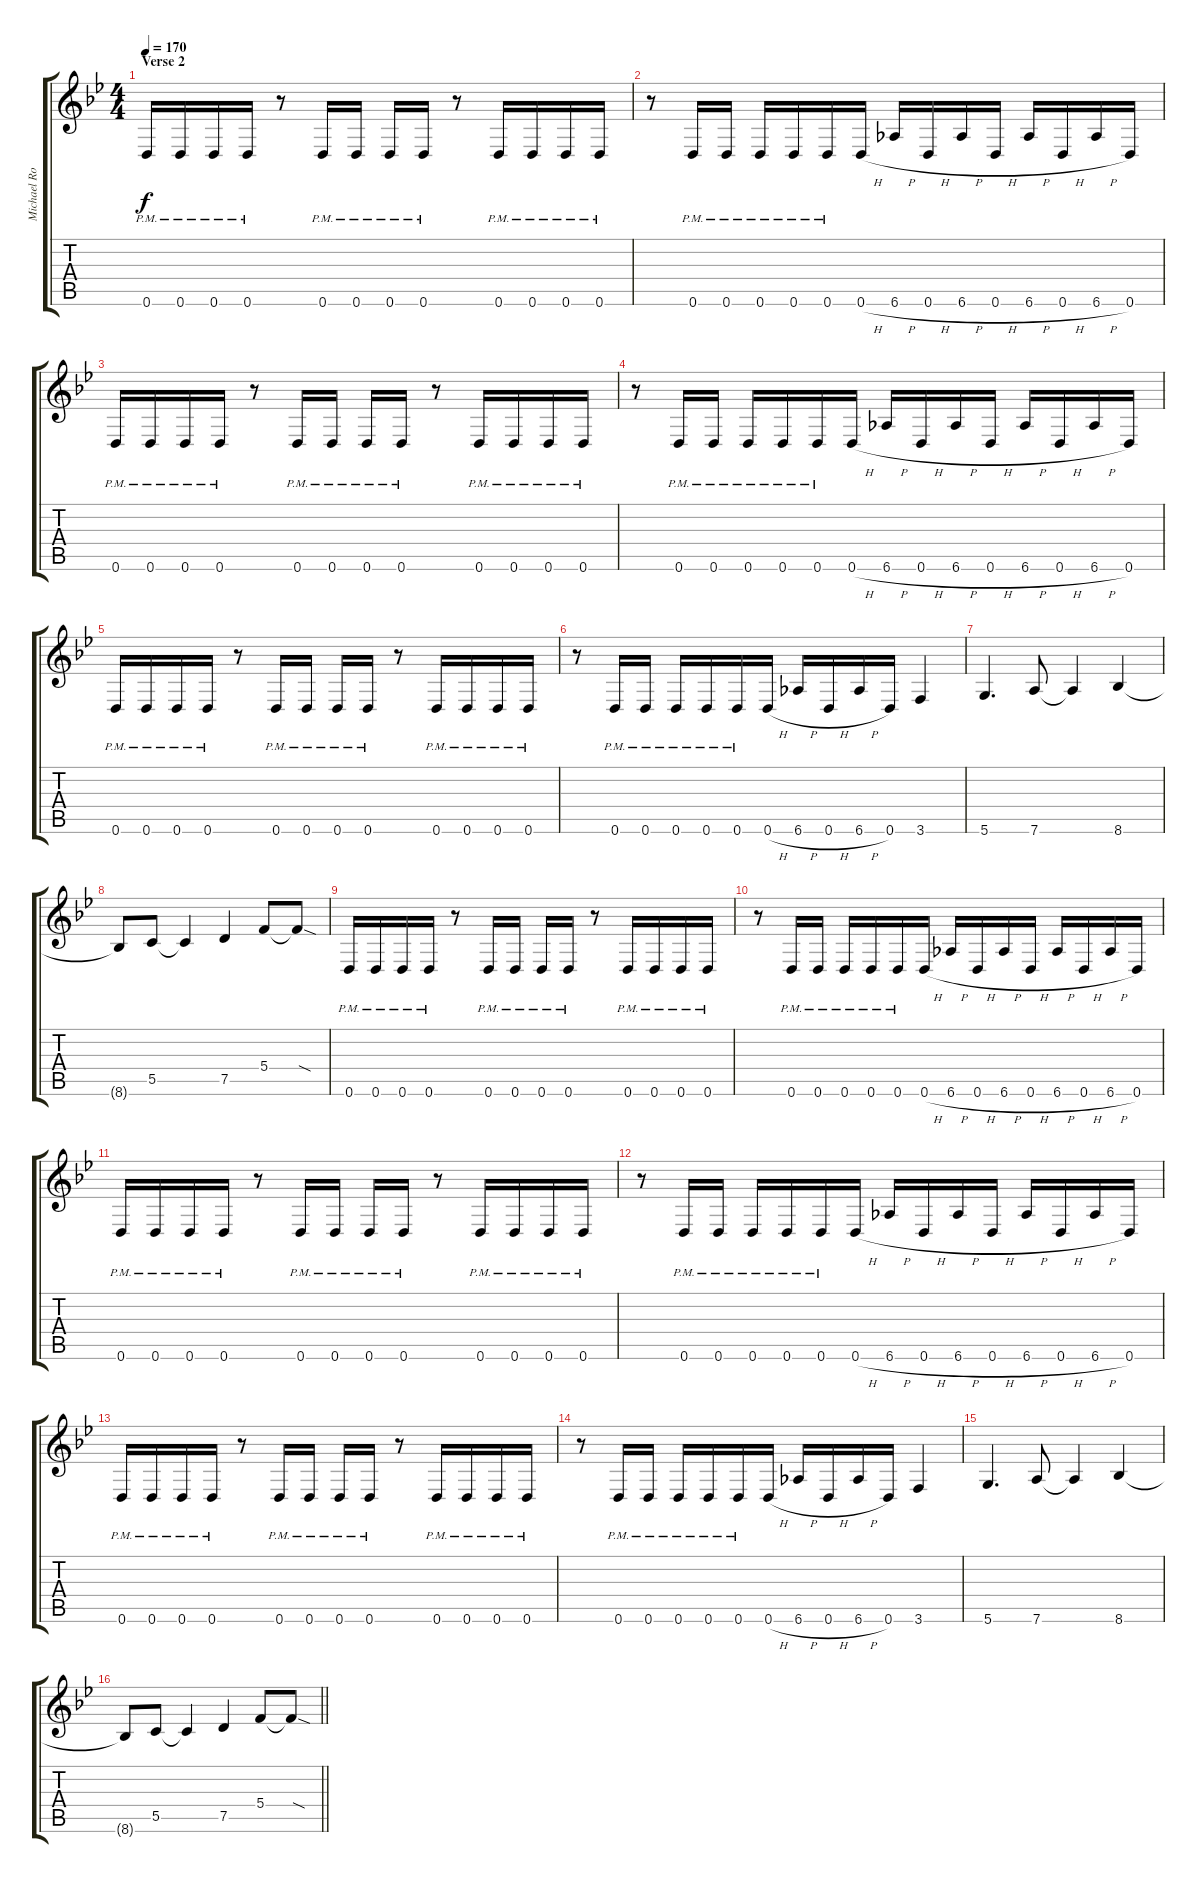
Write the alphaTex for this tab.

\track ("Michael Romeo Gtr. R" "Michael Ro") {instrument distortionguitar}
\staff {score tabs}
\tuning (D4 A3 F3 C3 G2 D2) {hide}
\ts (4 4)
\section ("" "Verse 2")
\tempo 170
\clef g2
\ks gminor
0.6{pm}.16{dy f} 0.6{pm}.16 0.6{pm}.16 0.6{pm}.16 r.8 0.6{pm}.16 0.6{pm}.16 0.6{pm}.16 0.6{pm}.16 r.8 0.6{pm}.16 0.6{pm}.16 0.6{pm}.16 0.6{pm}.16 |
r.8 0.6{pm}.16 0.6{pm}.16 0.6{pm}.16 0.6{pm}.16 0.6{pm}.16 0.6{h}.16 6.6{h}.16 0.6{h}.16 6.6{h}.16 0.6{h}.16 6.6{h}.16 0.6{h}.16 6.6{h}.16 0.6.16 |
0.6{pm}.16 0.6{pm}.16 0.6{pm}.16 0.6{pm}.16 r.8 0.6{pm}.16 0.6{pm}.16 0.6{pm}.16 0.6{pm}.16 r.8 0.6{pm}.16 0.6{pm}.16 0.6{pm}.16 0.6{pm}.16 |
r.8 0.6{pm}.16 0.6{pm}.16 0.6{pm}.16 0.6{pm}.16 0.6{pm}.16 0.6{h}.16 6.6{h}.16 0.6{h}.16 6.6{h}.16 0.6{h}.16 6.6{h}.16 0.6{h}.16 6.6{h}.16 0.6.16 |
0.6{pm}.16 0.6{pm}.16 0.6{pm}.16 0.6{pm}.16 r.8 0.6{pm}.16 0.6{pm}.16 0.6{pm}.16 0.6{pm}.16 r.8 0.6{pm}.16 0.6{pm}.16 0.6{pm}.16 0.6{pm}.16 |
r.8 0.6{pm}.16 0.6{pm}.16 0.6{pm}.16 0.6{pm}.16 0.6{pm}.16 0.6{h}.16 6.6{h}.16 0.6{h}.16 6.6{h}.16 0.6.16 3.6.4 |
5.6.4{d} 7.6.8 7.6{t}.4 8.6.4 |
8.6{t}.8 5.5.8 5.5{t}.4 7.5.4 5.4.8 5.4{sod t}.8 |
0.6{pm}.16 0.6{pm}.16 0.6{pm}.16 0.6{pm}.16 r.8 0.6{pm}.16 0.6{pm}.16 0.6{pm}.16 0.6{pm}.16 r.8 0.6{pm}.16 0.6{pm}.16 0.6{pm}.16 0.6{pm}.16 |
r.8 0.6{pm}.16 0.6{pm}.16 0.6{pm}.16 0.6{pm}.16 0.6{pm}.16 0.6{h}.16 6.6{h}.16 0.6{h}.16 6.6{h}.16 0.6{h}.16 6.6{h}.16 0.6{h}.16 6.6{h}.16 0.6.16 |
0.6{pm}.16 0.6{pm}.16 0.6{pm}.16 0.6{pm}.16 r.8 0.6{pm}.16 0.6{pm}.16 0.6{pm}.16 0.6{pm}.16 r.8 0.6{pm}.16 0.6{pm}.16 0.6{pm}.16 0.6{pm}.16 |
r.8 0.6{pm}.16 0.6{pm}.16 0.6{pm}.16 0.6{pm}.16 0.6{pm}.16 0.6{h}.16 6.6{h}.16 0.6{h}.16 6.6{h}.16 0.6{h}.16 6.6{h}.16 0.6{h}.16 6.6{h}.16 0.6.16 |
0.6{pm}.16 0.6{pm}.16 0.6{pm}.16 0.6{pm}.16 r.8 0.6{pm}.16 0.6{pm}.16 0.6{pm}.16 0.6{pm}.16 r.8 0.6{pm}.16 0.6{pm}.16 0.6{pm}.16 0.6{pm}.16 |
r.8 0.6{pm}.16 0.6{pm}.16 0.6{pm}.16 0.6{pm}.16 0.6{pm}.16 0.6{h}.16 6.6{h}.16 0.6{h}.16 6.6{h}.16 0.6.16 3.6.4 |
5.6.4{d} 7.6.8 7.6{t}.4 8.6.4 |
\barLineRight lightlight
8.6{t}.8 5.5.8 5.5{t}.4 7.5.4 5.4.8 5.4{sod t}.8
